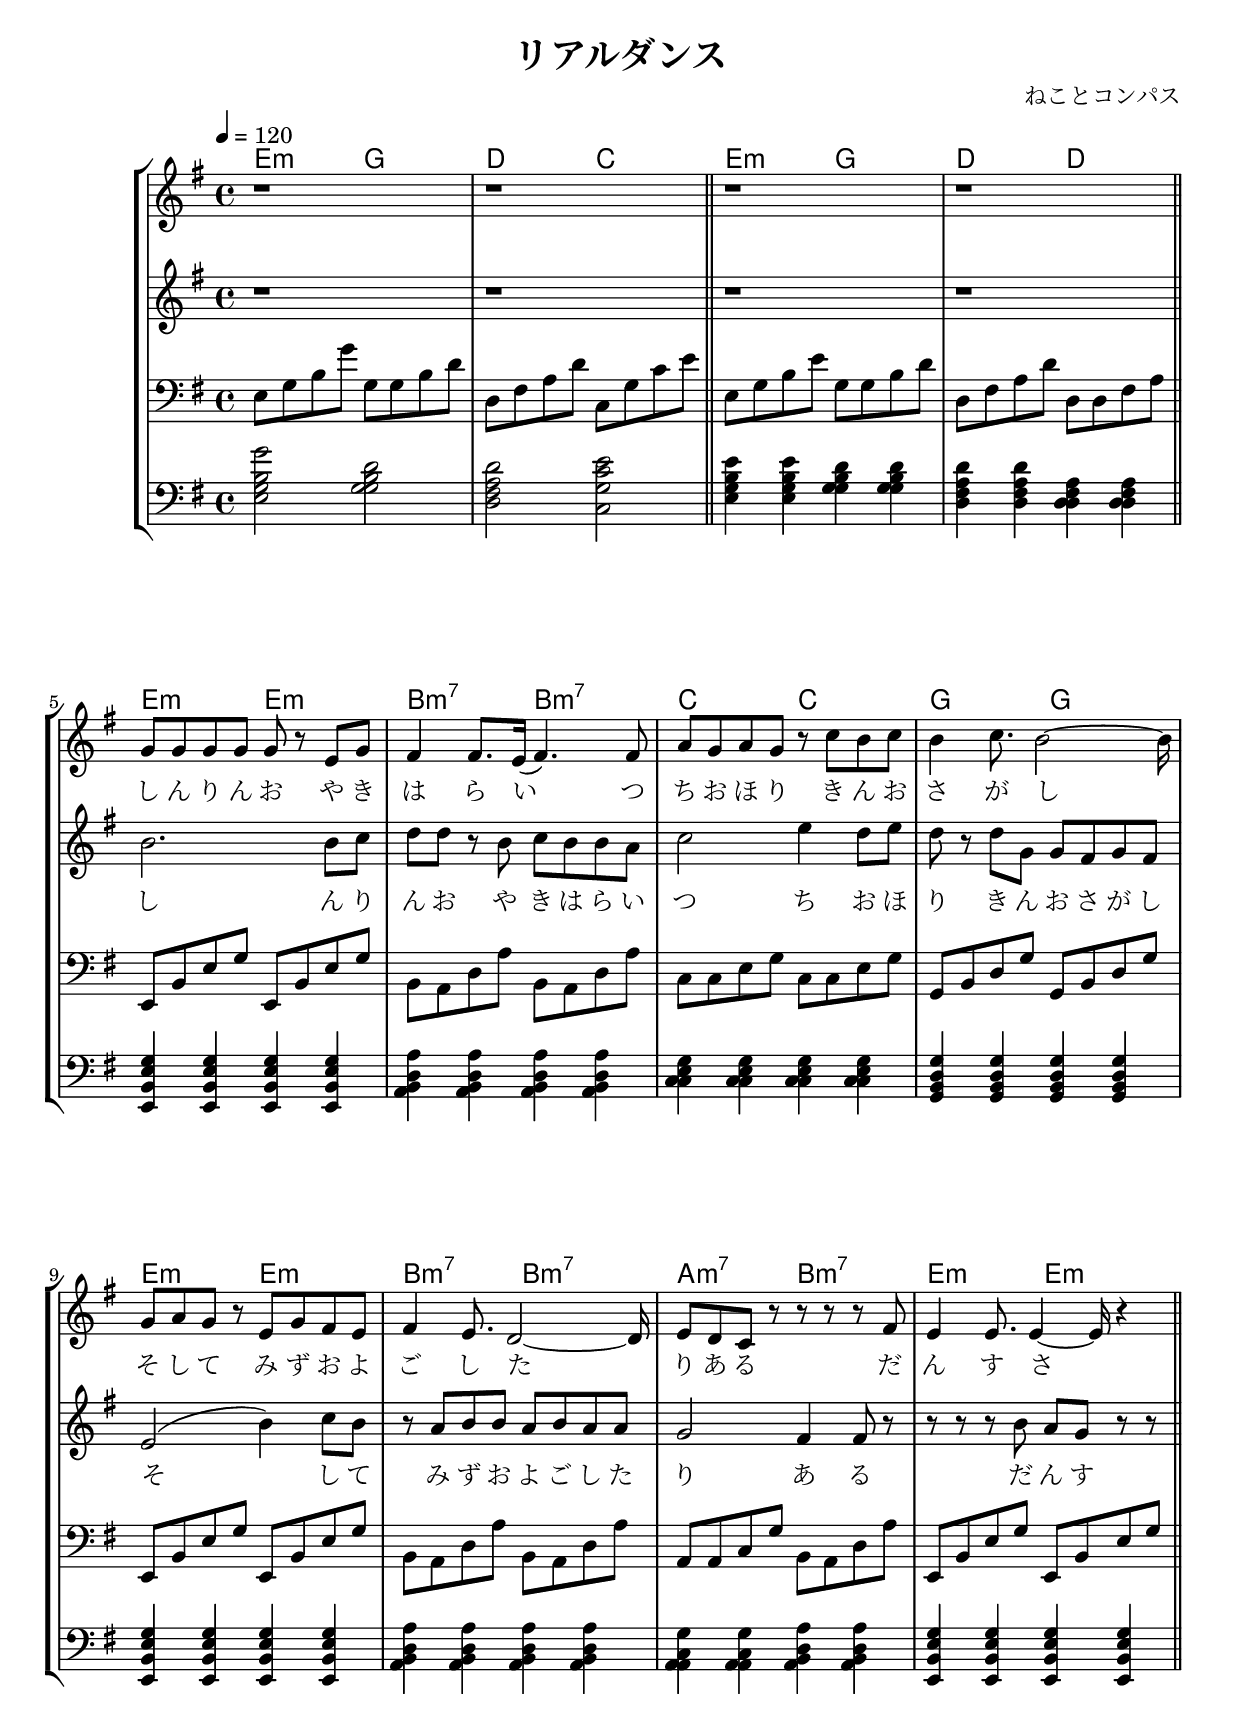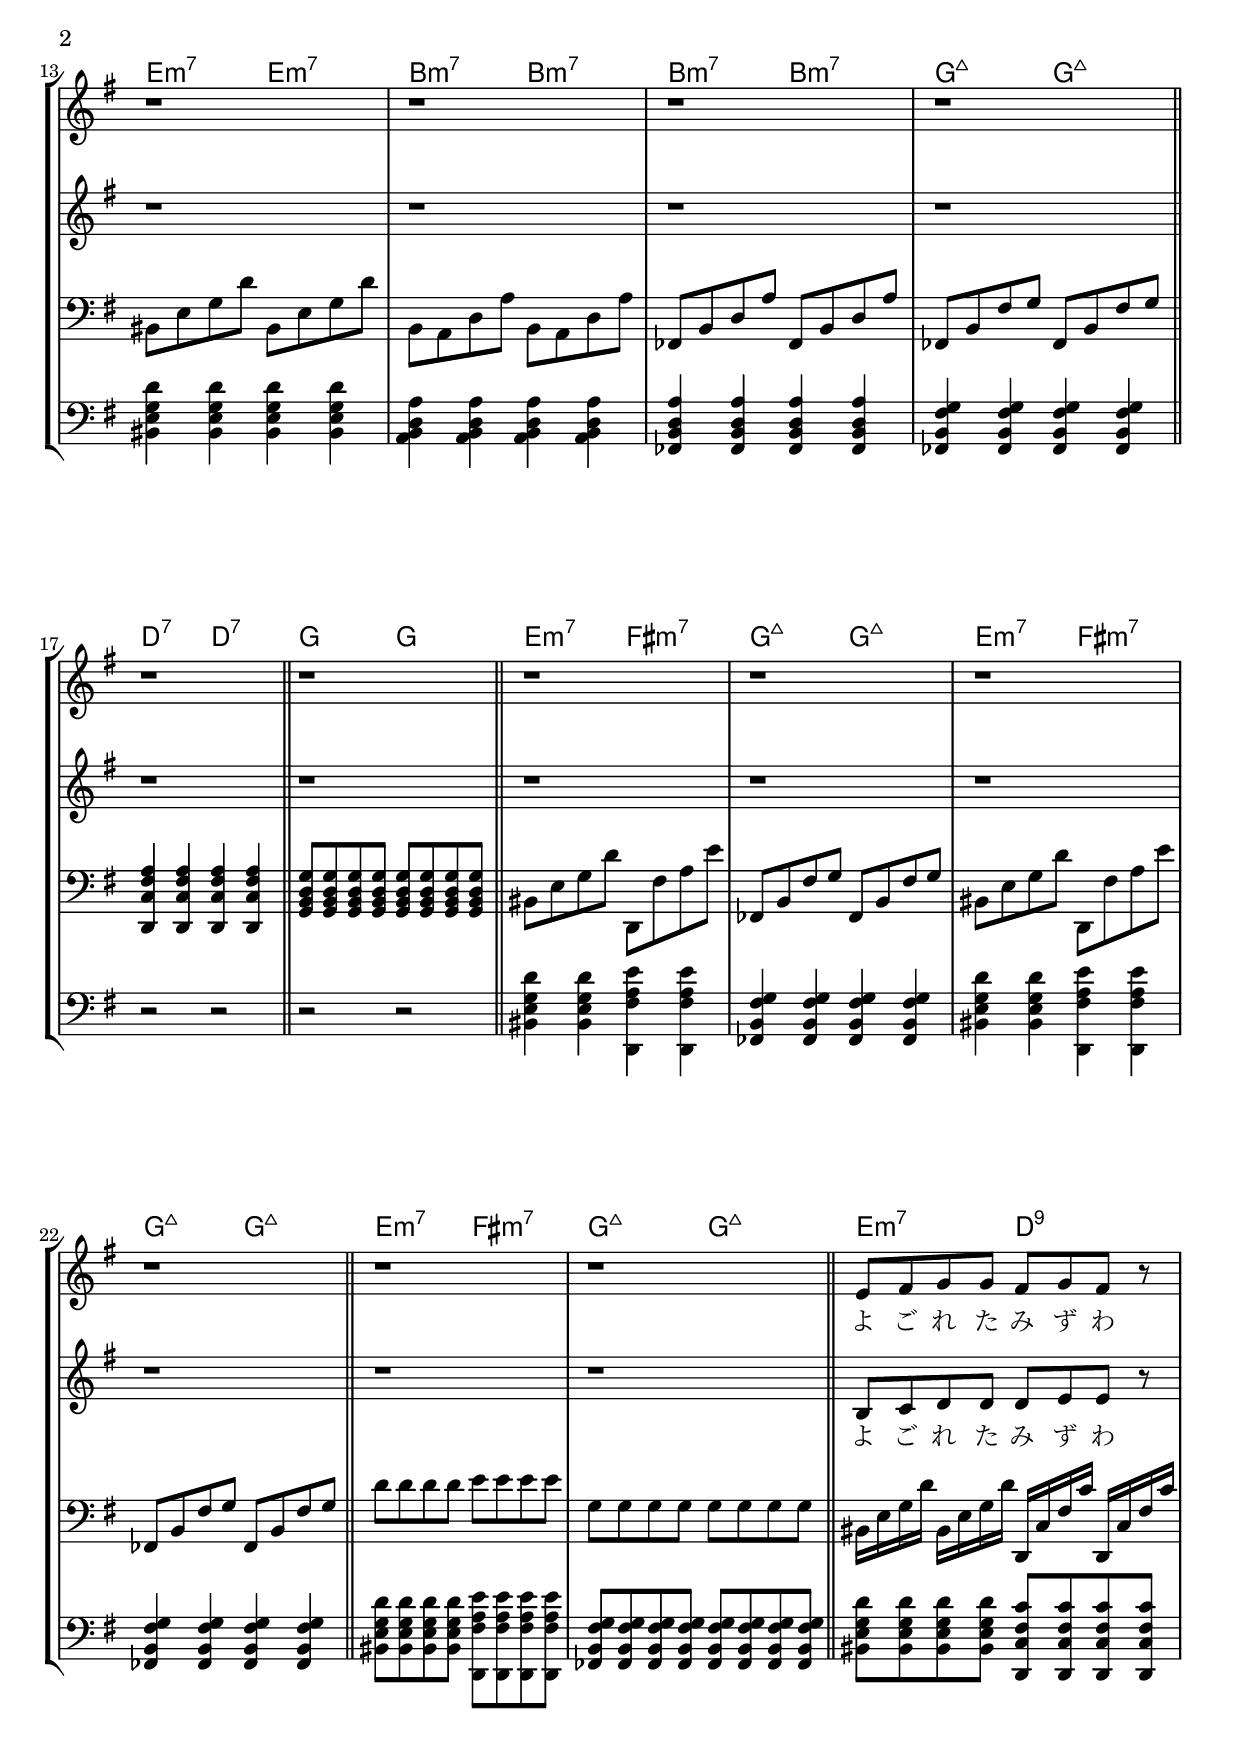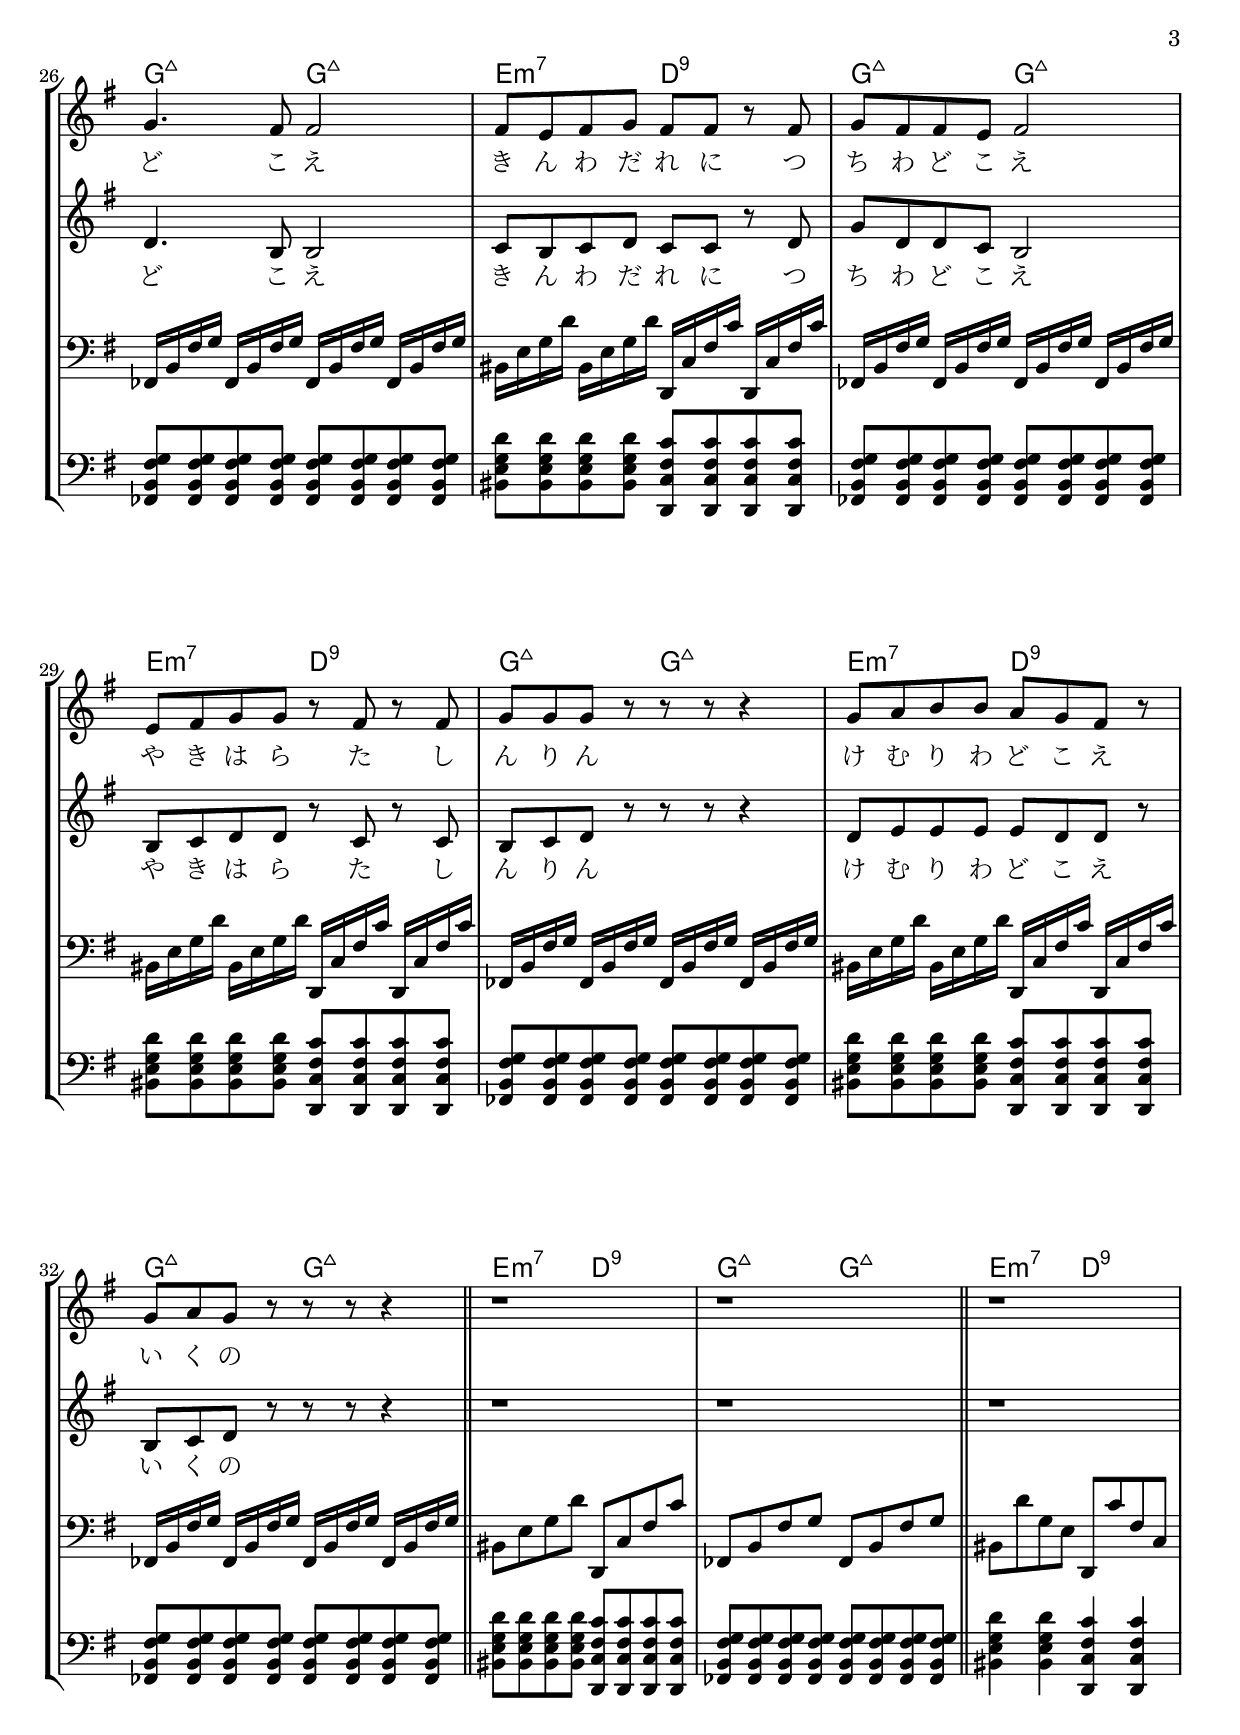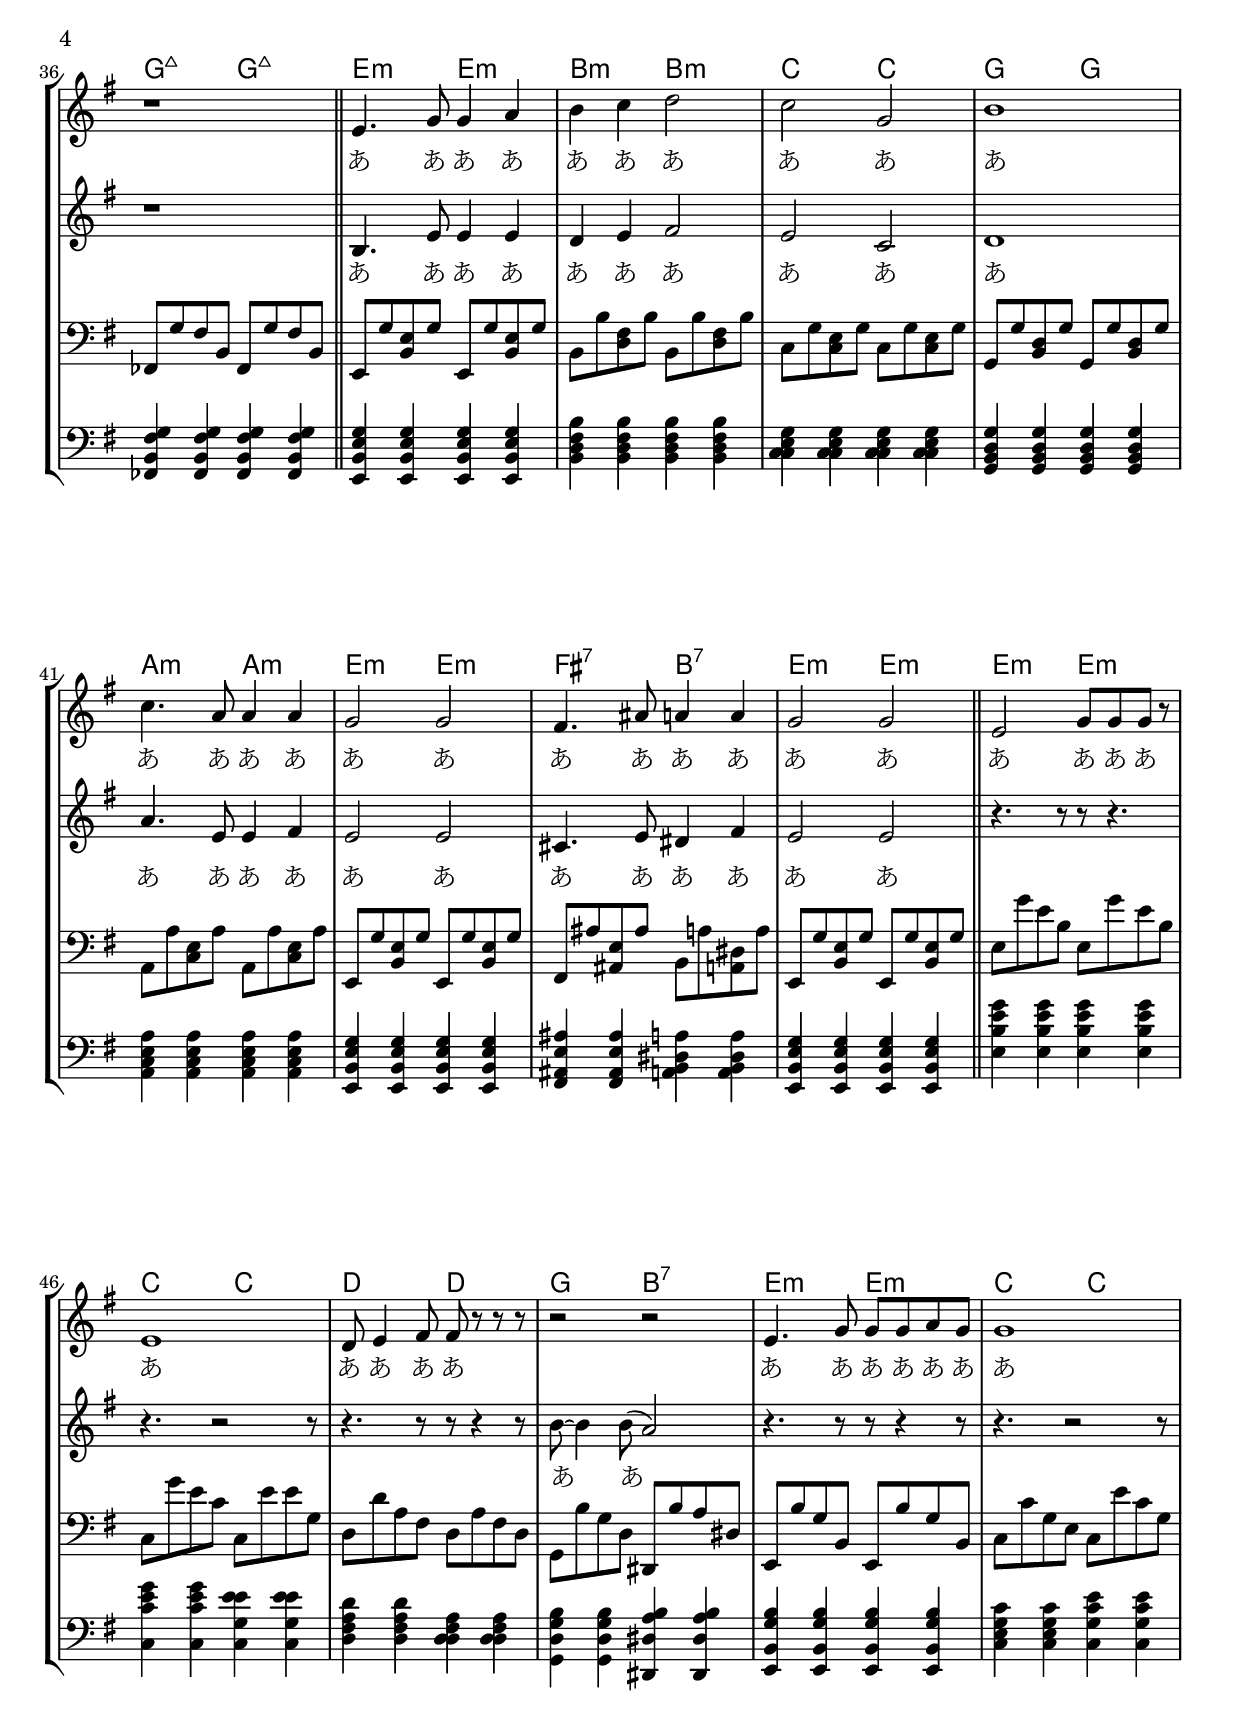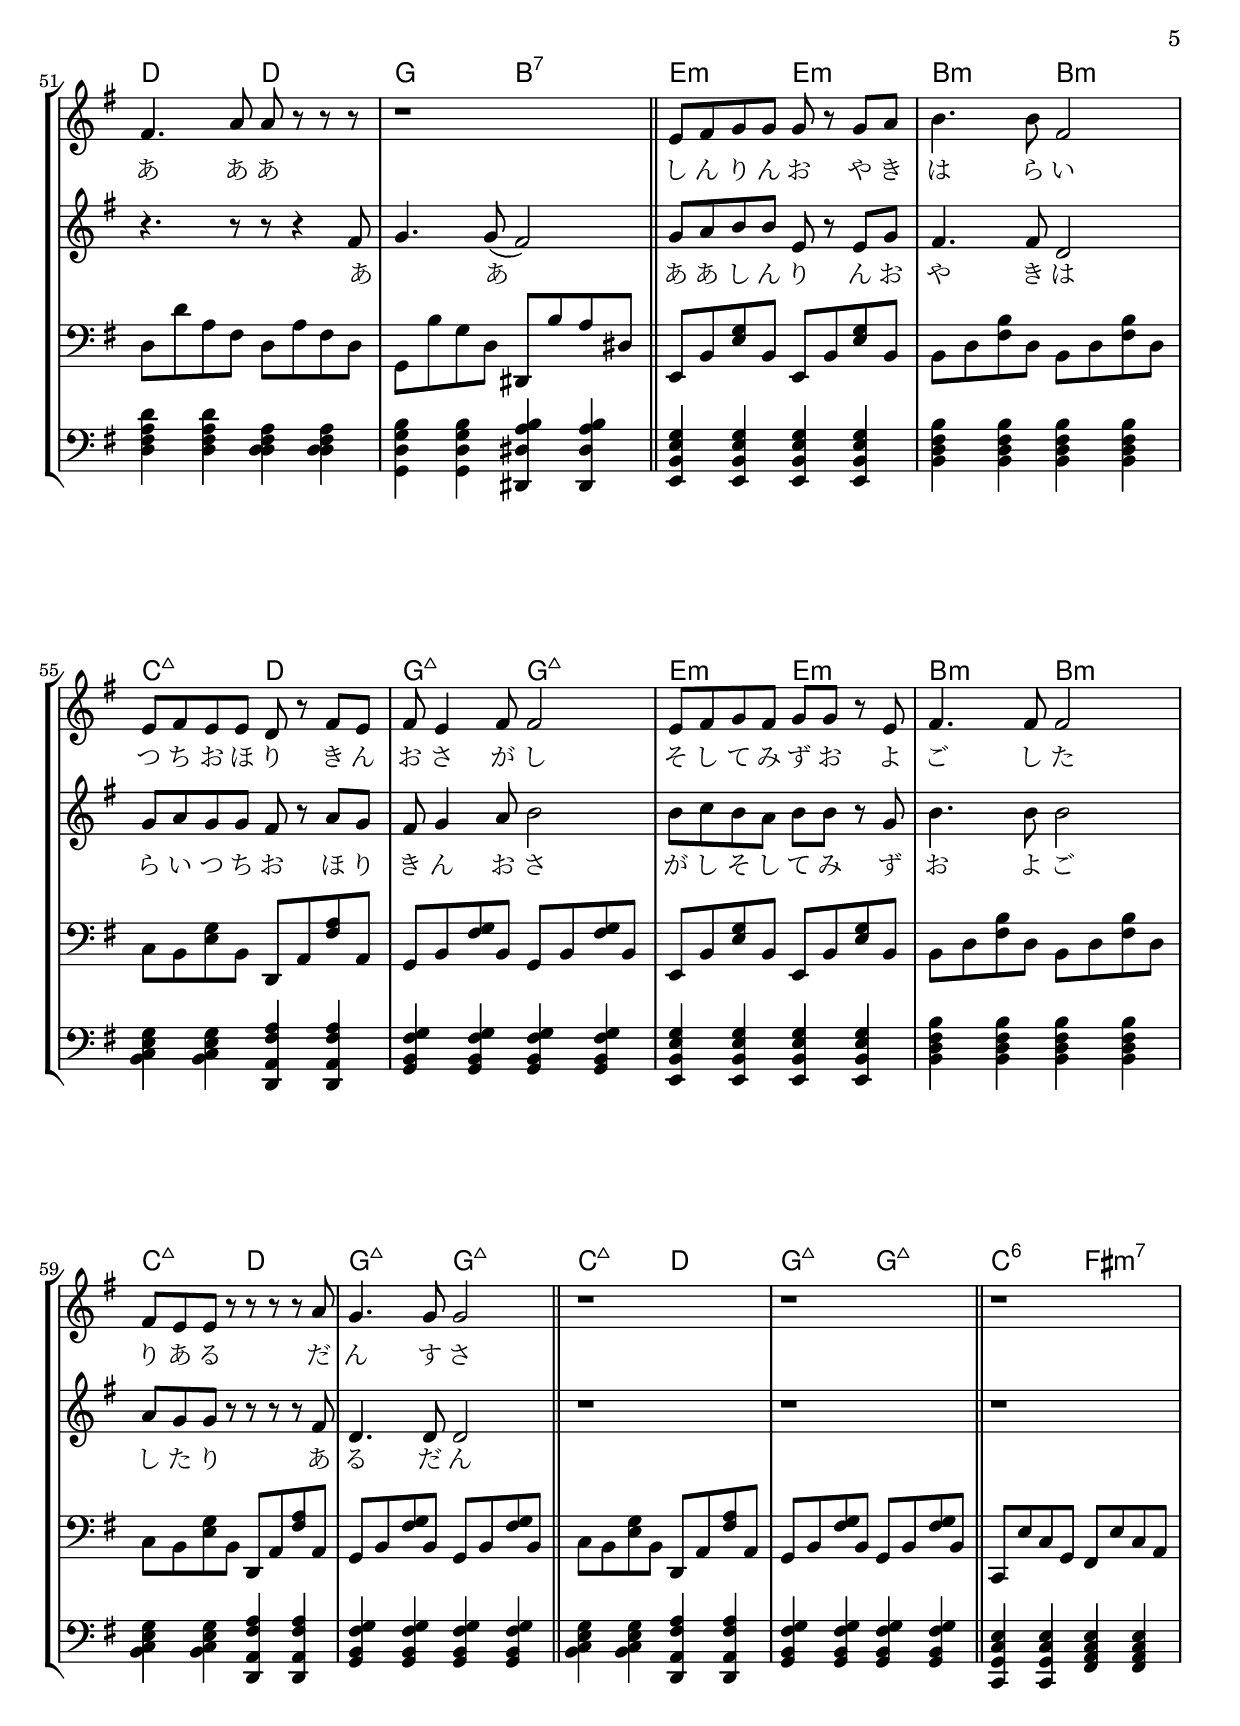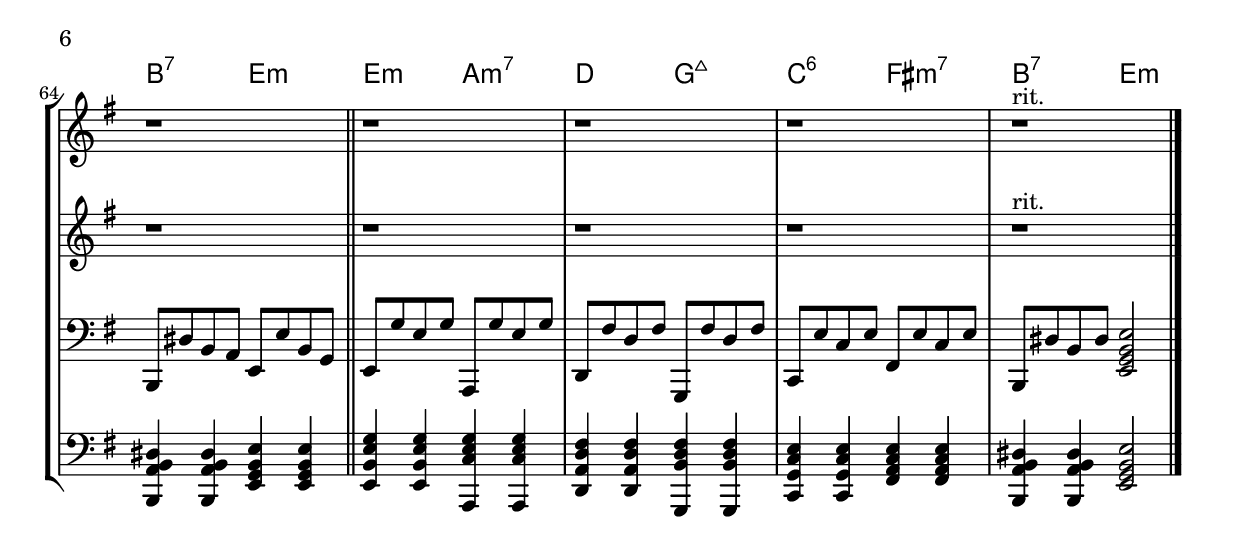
\version "2.12.1"

\header {
	title = \markup {リアルダンス}
	composer = \markup \center-column {ねことコンパス}
}

harmony = \chordmode {
	e2:m g d c 

	e:m g d d 

	e:m e:m b:min7 b:min7 c c g g e:m e:m b:min7 b:min7 a:min7 b:min7 e:m e:m 

	e:min7 e:min7 b:min7 b:min7 b:min7 b:min7 g:maj7 g:maj7 

	d:7 d:7 

	g g 

	e:min7 fis:m7 g:maj7 g:maj7 e:min7 fis:m7 g:maj7 g:maj7 

	e:min7 fis:m7 g:maj7 g:maj7 

	e:min7 d:9 g:maj7 g:maj7 e:min7 d:9 g:maj7 g:maj7 e:min7 d:9 g:maj7 g:maj7 e:min7 d:9 g:maj7 g:maj7 

	e:min7 d:9 g:maj7 g:maj7 

	e:min7 d:9 g:maj7 g:maj7 

	e:m e:m b:m b:m c c g g a:m a:m e:m e:m fis:7 b:7 e:m e:m 

	e:m e:m c c d d g b:7 e:m e:m c c d d g b:7 

	e:m e:m b:m b:m c:maj7 d g:maj7 g:maj7 e:m e:m b:m b:m c:maj7 d g:maj7 g:maj7 

	c:maj7 d g:maj7 g:maj7 

	c:6 fis:m7 b:7 e:m 

	e:m a:min7 d g:maj7 c:6 fis:m7 b:7 e:m 
}

melody = {
	\key g \major
	\tempo 4 = 120
	r1 | r1   
	r1 | r1   
	\set Staff.midiInstrument = #"mmi0.45"
	 g'8  g'8  g'8  g'8  g'8  r8  e'8  g'8 
	fis'4  fis'8.  e'16  (fis'4.)  fis'8 
	a'8  g'8  a'8  g'8  r8  c''8  b'8  c''8 
	b'4  c''8.  b'2~b'16 
	g'8  a'8  g'8  r8  e'8  g'8  fis'8  e'8 
	fis'4  e'8.  d'2~d'16 
	e'8  d'8  c'8  r8  r8  r8  r8  fis'8 
	e'4  e'8.  e'4~e'16  	r4 	r1 | r1 | r1 | r1   
	r1   
	r1   
	r1 | r1 | r1 | r1   
	r1 | r1   
	\set Staff.midiInstrument = #"fss0.39"
	e'8  fis'8  g'8  g'8  fis'8  g'8  fis'8  r8 
	g'4.  fis'8  fis'2 
	fis'8  e'8  fis'8  g'8  fis'8  fis'8  r8  fis'8 
	g'8  fis'8  fis'8  e'8  fis'2 
	e'8  fis'8  g'8  g'8  r8  fis'8  r8  fis'8 
	g'8  g'8  g'8  r8  r8  r8  r4 
	g'8  a'8  b'8  b'8  a'8  g'8  fis'8  r8 
	g'8  a'8  g'8  r8  r8  r8  r4
	r1 | r1   
	r1 | r1   
	\set Staff.midiInstrument = #"Lead 6 (voice)"
	e'4.  g'8  g'4  a'4 
	b'4  c''4  d''2 
	c''2  g'2 
	b'1 
	c''4.  a'8  a'4  a'4 
	g'2  g'2 
	fis'4.  ais'8  a'4  a'4 
	g'2  g'2
	\set Staff.midiInstrument = #"Pad 8 (sweep)"
	e'2  g'8  g'8  g'8  r8 
	e'1 
	d'8  e'4  fis'8  fis'8  r8  r8  r8 
	r2  r2 
	e'4.  g'8  g'8  g'8  a'8  g'8 
	g'1 
	fis'4.  a'8  a'8  r8  r8  r8 
	r1
	\set Staff.midiInstrument = #"mmi0.45"
	e'8  fis'8  g'8  g'8  g'8  r8  g'8  a'8 
	b'4.  b'8  fis'2 
	e'8  fis'8  e'8  e'8  d'8  r8  fis'8  e'8 
	fis'8  e'4  fis'8  fis'2 
	e'8  fis'8  g'8  fis'8  g'8  g'8  r8  e'8 
	fis'4.  fis'8  fis'2 
	fis'8  e'8  e'8  r8  r8  r8  r8  a'8 
	g'4.  g'8  g'2
	r1 | r1   
	r1 | r1   
	r1 | r1 | r1 | r1^"rit." \bar "|."
}

words = \lyricmode {
	
	
	し  ん  り  ん  お  や  き  は  ら  い  つ  ち  お  ほ  り  き  ん  お  さ  が  し  そ  し  て  み  ず  お  よ  ご  し  た  り  あ  る  だ  ん  す  さ  
	
	
	
	
	
	よ  ご  れ  た  み  ず  わ  ど  こ  え  き  ん  わ  だ  れ  に  つ  ち  わ  ど  こ  え  や  き  は  ら  た  し  ん  り  ん  け  む  り  わ  ど  こ  え  い  く  の  
	
	
	あ  あ  あ  あ  あ  あ  あ  あ  あ  あ  あ  あ  あ  あ  あ  あ  あ  あ  あ  あ  あ  あ  
	あ  あ  あ  あ  あ  あ  あ  あ  あ  あ  あ  あ  あ  あ  あ  あ  あ  あ  あ  
	し  ん  り  ん  お  や  き  は  ら  い  つ  ち  お  ほ  り  き  ん  お  さ  が  し  そ  し  て  み  ず  お  よ  ご  し  た  り  あ  る  だ  ん  す  さ  
	
	
	
}

secondmelody = {
	\key g \major
	\tempo 4 = 120
	r1 | r1   
	r1 | r1   
	\set Staff.midiInstrument = #"fss0.35"
	 b'2.  b'8  c''8 
	d''8  d''8  r8  b'8  c''8  b'8  b'8  a'8 
	c''2  e''4  d''8  e''8 
	d''8  r8  d''8  g'8  g'8  fis'8  g'8  fis'8 
	e'2  (b'4)  c''8  b'8 
	r8  a'8  b'8  b'8  a'8  b'8  a'8  a'8 
	g'2  fis'4  fis'8  r8 
	r8  r8  r8  b'8  a'8  g'8  r8  	r8 	r1 | r1 | r1 | r1   
	r1   
	r1   
	r1 | r1 | r1 | r1   
	r1 | r1   
	\set Staff.midiInstrument = #"mmi0.42"
	b8  c'8  d'8  d'8  d'8  e'8  e'8  r8 
	d'4.  b8  b2 
	c'8  b8  c'8  d'8  c'8  c'8  r8  d'8 
	g'8  d'8  d'8  c'8  b2 
	b8  c'8  d'8  d'8  r8  c'8  r8  c'8 
	b8  c'8  d'8  r8  r8  r8  r4 
	d'8  e'8  e'8  e'8  e'8  d'8  d'8  r8 
	b8  c'8  d'8  r8  r8  r8  r4
	r1 | r1   
	r1 | r1   
	\set Staff.midiInstrument = #"Lead 6 (voice)"
	b4.  e'8  e'4  e'4 
	d'4  e'4  fis'2 
	e'2  c'2 
	d'1 
	a'4.  e'8  e'4  fis'4 
	e'2  e'2 
	cis'4.  e'8  dis'4  fis'4 
	e'2  e'2
	\set Staff.midiInstrument = #"Flute"
	r4.  r8  r8  r4. 
	r4.  r2~r8 
	r4.  r8  r8  r4  r8 
	b'8  b'4  b'8  (a'2) 
	r4.  r8  r8  r4  r8 
	r4.  r2~r8 
	r4.  r8  r8  r4  fis'8 
	g'4.  g'8  (fis'2)
	\set Staff.midiInstrument = #"fss0.35"
	g'8  a'8  b'8  b'8  e'8  r8  e'8  g'8 
	fis'4.  fis'8  d'2 
	g'8  a'8  g'8  g'8  fis'8  r8  a'8  g'8 
	fis'8  g'4  a'8  b'2 
	b'8  c''8  b'8  a'8  b'8  b'8  r8  g'8 
	b'4.  b'8  b'2 
	a'8  g'8  g'8  r8  r8  r8  r8  fis'8 
	d'4.  d'8  d'2
	r1 | r1   
	r1 | r1   
	r1 | r1 | r1 | r1^"rit." \bar "|."
}

secondwords = \lyricmode {
	
	
	し  ん  り  ん  お  や  き  は  ら  い  つ  ち  お  ほ  り  き  ん  お  さ  が  し  そ  し  て  み  ず  お  よ  ご  し  た  り  あ  る  だ  ん  す  
	
	
	
	
	
	よ  ご  れ  た  み  ず  わ  ど  こ  え  き  ん  わ  だ  れ  に  つ  ち  わ  ど  こ  え  や  き  は  ら  た  し  ん  り  ん  け  む  り  わ  ど  こ  え  い  く  の  
	
	
	あ  あ  あ  あ  あ  あ  あ  あ  あ  あ  あ  あ  あ  あ  あ  あ  あ  あ  あ  あ  あ  あ  
	あ  あ  あ  あ  あ  あ  
	し  ん  り  ん  お  や  き  は  ら  い  つ  ち  お  ほ  り  き  ん  お  さ  が  し  そ  し  て  み  ず  お  よ  ご  し  た  り  あ  る  だ  ん  す  さ  
	
	
	
}

tempochange = {
	\tempo 4 = 120
	r1 | r1 \bar "||"
	\tempo 4 = 120
	r1 | r1 \bar "||"
	\tempo 4 = 120
	r1 | r1 | r1 | r1 | r1 | r1 | r1 | r1 \bar "||"
	\tempo 4 = 120
	r1 | r1 | r1 | r1 \bar "||"
	\tempo 4 = 120
	r1 \bar "||"
	\tempo 4 = 120
	r1 \bar "||"
	\tempo 4 = 120
	r1 | r1 | r1 | r1 \bar "||"
	\tempo 4 = 120
	r1 | r1 \bar "||"
	\tempo 4 = 120
	r1 | r1 | r1 | r1 | r1 | r1 | r1 | r1 \bar "||"
	\tempo 4 = 120
	r1 | r1 \bar "||"
	\tempo 4 = 120
	r1 | r1 \bar "||"
	\tempo 4 = 120
	r1 | r1 | r1 | r1 | r1 | r1 | r1 | r1 \bar "||"
	\tempo 4 = 120
	r1 | r1 | r1 | r1 | r1 | r1 | r1 | r1 \bar "||"
	\tempo 4 = 120
	r1 | r1 | r1 | r1 | r1 | r1 | r1 | r1 \bar "||"
	\tempo 4 = 120
	r1 | r1 \bar "||"
	\tempo 4 = 120
	r1 | r1 \bar "||"
	\tempo 4 = 120
	r1 | r1 | r1 | \tempo 4 = 90 r2 \tempo 4 = 80 r2 \bar "|."
}

mainacc = {
	\clef bass
	\set Staff.midiInstrument = #"Synthstrings 1"
	\key g \major
	\tempo 4 = 120
	e8 g8 b8 g'8
	g8 g8 b8 d'8
	d8 fis8 a8 d'8
	c8 g8 c'8 e'8
	\bar "||"

	\set Staff.midiInstrument = #"Synthstrings 1"
	e8 g8 b8 e'8
	g8 g8 b8 d'8
	d8 fis8 a8 d'8
	d8 d8 fis8 a8
	\bar "||"

	\set Staff.midiInstrument = #"Lead 8 (bass+lead)"
	e,8 b,8 e8 g8
	e,8 b,8 e8 g8
	b,8 a,8 d8 a8
	b,8 a,8 d8 a8
	c8 c8 e8 g8
	c8 c8 e8 g8
	g,8 b,8 d8 g8
	g,8 b,8 d8 g8
	e,8 b,8 e8 g8
	e,8 b,8 e8 g8
	b,8 a,8 d8 a8
	b,8 a,8 d8 a8
	a,8 a,8 c8 g8
	b,8 a,8 d8 a8
	e,8 b,8 e8 g8
	e,8 b,8 e8 g8
	\bar "||"

	\set Staff.midiInstrument = #"Lead 8 (bass+lead)"
	bis,8 e8 g8 d'8
	bis,8 e8 g8 d'8
	b,8 a,8 d8 a8
	b,8 a,8 d8 a8
	fes,8 b,8 d8 a8
	fes,8 b,8 d8 a8
	fes,8 b,8 fis8 g8
	fes,8 b,8 fis8 g8
	\bar "||"

	\set Staff.midiInstrument = #"Taiko Drum"
	<d, c fis a>4 <d, c fis a>4
	<d, c fis a>4 <d, c fis a>4
	\bar "||"

	\set Staff.midiInstrument = #"Taiko Drum"
	<g, b, d g>8 <g, b, d g>8 <g, b, d g>8 <g, b, d g>8
	<g, b, d g>8 <g, b, d g>8 <g, b, d g>8 <g, b, d g>8
	\bar "||"

	\set Staff.midiInstrument = #"Pad 1 (new age)"
	bis,8 e8 g8 d'8
	d,8 fis8 a8 e'8
	fes,8 b,8 fis8 g8
	fes,8 b,8 fis8 g8
	bis,8 e8 g8 d'8
	d,8 fis8 a8 e'8
	fes,8 b,8 fis8 g8
	fes,8 b,8 fis8 g8
	\bar "||"

	\set Staff.midiInstrument = #"Pad 5 (bowed)"
	d'8 d'8 d'8 d'8
	e'8 e'8 e'8 e'8
	g8 g8 g8 g8
	g8 g8 g8 g8
	\bar "||"

	\set Staff.midiInstrument = #"FX 4 (atmosphere)"
	bis,16 e g d' bis, e g d'
	d,16 c fis c' d, c fis c'
	fes,16 b, fis g fes, b, fis g
	fes,16 b, fis g fes, b, fis g
	bis,16 e g d' bis, e g d'
	d,16 c fis c' d, c fis c'
	fes,16 b, fis g fes, b, fis g
	fes,16 b, fis g fes, b, fis g
	bis,16 e g d' bis, e g d'
	d,16 c fis c' d, c fis c'
	fes,16 b, fis g fes, b, fis g
	fes,16 b, fis g fes, b, fis g
	bis,16 e g d' bis, e g d'
	d,16 c fis c' d, c fis c'
	fes,16 b, fis g fes, b, fis g
	fes,16 b, fis g fes, b, fis g
	\bar "||"

	\set Staff.midiInstrument = #"FX 4 (atmosphere)"
	bis,8 e8 g8 d'8
	d,8 c8 fis8 c'8
	fes,8 b,8 fis8 g8
	fes,8 b,8 fis8 g8
	\bar "||"

	\set Staff.midiInstrument = #"Pad 3 (polysynth)"
	bis,8 d' g e
	d,8 c' fis c
	fes,8 g fis b,
	fes,8 g fis b,
	\bar "||"

	\set Staff.midiInstrument = #"Synthstrings 2"
	e,8 g <b, e> g
	e,8 g <b, e> g
	b,8 b <d fis> b
	b,8 b <d fis> b
	c8 g <c e> g
	c8 g <c e> g
	g,8 g <b, d> g
	g,8 g <b, d> g
	a,8 a <c e> a
	a,8 a <c e> a
	e,8 g <b, e> g
	e,8 g <b, e> g
	fis,8 ais <ais, e> ais
	b,8 a <a, dis> a
	e,8 g <b, e> g
	e,8 g <b, e> g
	\bar "||"

	\set Staff.midiInstrument = #"Synth Voice"
	e8 g' e' b
	e8 g' e' b
	c8 g' e' c'
	c8 e' e' g
	d8 d' a fis
	d8 a fis d
	g,8 b g d
	dis,8 b a dis
	e,8 b g b,
	e,8 b g b,
	c8 c' g e
	c8 e' c' g
	d8 d' a fis
	d8 a fis d
	g,8 b g d
	dis,8 b a dis
	\bar "||"

	\set Staff.midiInstrument = #"Synth Bass 1"
	e,8 b, <e g> b,
	e,8 b, <e g> b,
	b,8 d <fis b> d
	b,8 d <fis b> d
	c8 b, <e g> b,
	d,8 a, <fis a> a,
	g,8 b, <fis g> b,
	g,8 b, <fis g> b,
	e,8 b, <e g> b,
	e,8 b, <e g> b,
	b,8 d <fis b> d
	b,8 d <fis b> d
	c8 b, <e g> b,
	d,8 a, <fis a> a,
	g,8 b, <fis g> b,
	g,8 b, <fis g> b,
	\bar "||"

	\set Staff.midiInstrument = #"Synth Bass 1"
	c8 b, <e g> b,
	d,8 a, <fis a> a,
	g,8 b, <fis g> b,
	g,8 b, <fis g> b,
	\bar "||"

	\set Staff.midiInstrument = #"Lead 2 (sawtooth)"
	c,8 e c g,
	fis,8 e c a,
	b,,8 dis b, a,
	e,8 e b, g,
	\bar "||"

	\set Staff.midiInstrument = #"Lead 4 (chiff)"
	e,8 g e g
	a,,8 g e g
	d,8 fis d fis
	g,,8 fis d fis
	c,8 e c e
	fis,8 e c e
	b,,8 dis b, dis
	<e, g, b, e>2
	\bar "|."
}

subacc = {
	\clef bass
	\set Staff.midiInstrument = #"Taiko Drum"
	\key g \major
	\tempo 4 = 120
	<e g b g'>2
	<g g b d'>2
	<d fis a d'>2
	<c g c' e'>2
	\bar "||"

	\set Staff.midiInstrument = #"Taiko Drum"
	<e g b e'>4 <e g b e'>4
	<g g b d'>4 <g g b d'>4
	<d fis a d'>4 <d fis a d'>4
	<d d fis a>4 <d d fis a>4
	\bar "||"

	\set Staff.midiInstrument = #"Taiko Drum"
	<e, b, e g>4 <e, b, e g>4
	<e, b, e g>4 <e, b, e g>4
	<b, a, d a>4 <b, a, d a>4
	<b, a, d a>4 <b, a, d a>4
	<c c e g>4 <c c e g>4
	<c c e g>4 <c c e g>4
	<g, b, d g>4 <g, b, d g>4
	<g, b, d g>4 <g, b, d g>4
	<e, b, e g>4 <e, b, e g>4
	<e, b, e g>4 <e, b, e g>4
	<b, a, d a>4 <b, a, d a>4
	<b, a, d a>4 <b, a, d a>4
	<a, a, c g>4 <a, a, c g>4
	<b, a, d a>4 <b, a, d a>4
	<e, b, e g>4 <e, b, e g>4
	<e, b, e g>4 <e, b, e g>4
	\bar "||"

	\set Staff.midiInstrument = #"Taiko Drum"
	<bis, e g d'>4 <bis, e g d'>4
	<bis, e g d'>4 <bis, e g d'>4
	<b, a, d a>4 <b, a, d a>4
	<b, a, d a>4 <b, a, d a>4
	<fes, b, d a>4 <fes, b, d a>4
	<fes, b, d a>4 <fes, b, d a>4
	<fes, b, fis g>4 <fes, b, fis g>4
	<fes, b, fis g>4 <fes, b, fis g>4
	\bar "||"

	\set Staff.midiInstrument = #"Acoustic grand"
	r2
	r2
	\bar "||"

	\set Staff.midiInstrument = #"Acoustic grand"
	r2
	r2
	\bar "||"

	\set Staff.midiInstrument = #"Taiko Drum"
	<bis, e g d'>4 <bis, e g d'>4
	<d, fis a e'>4 <d, fis a e'>4
	<fes, b, fis g>4 <fes, b, fis g>4
	<fes, b, fis g>4 <fes, b, fis g>4
	<bis, e g d'>4 <bis, e g d'>4
	<d, fis a e'>4 <d, fis a e'>4
	<fes, b, fis g>4 <fes, b, fis g>4
	<fes, b, fis g>4 <fes, b, fis g>4
	\bar "||"

	\set Staff.midiInstrument = #"Taiko Drum"
	<bis, e g d'>8 <bis, e g d'>8 <bis, e g d'>8 <bis, e g d'>8
	<d, fis a e'>8 <d, fis a e'>8 <d, fis a e'>8 <d, fis a e'>8
	<fes, b, fis g>8 <fes, b, fis g>8 <fes, b, fis g>8 <fes, b, fis g>8
	<fes, b, fis g>8 <fes, b, fis g>8 <fes, b, fis g>8 <fes, b, fis g>8
	\bar "||"

	\set Staff.midiInstrument = #"Taiko Drum"
	<bis, e g d'>8 <bis, e g d'>8 <bis, e g d'>8 <bis, e g d'>8
	<d, c fis c'>8 <d, c fis c'>8 <d, c fis c'>8 <d, c fis c'>8
	<fes, b, fis g>8 <fes, b, fis g>8 <fes, b, fis g>8 <fes, b, fis g>8
	<fes, b, fis g>8 <fes, b, fis g>8 <fes, b, fis g>8 <fes, b, fis g>8
	<bis, e g d'>8 <bis, e g d'>8 <bis, e g d'>8 <bis, e g d'>8
	<d, c fis c'>8 <d, c fis c'>8 <d, c fis c'>8 <d, c fis c'>8
	<fes, b, fis g>8 <fes, b, fis g>8 <fes, b, fis g>8 <fes, b, fis g>8
	<fes, b, fis g>8 <fes, b, fis g>8 <fes, b, fis g>8 <fes, b, fis g>8
	<bis, e g d'>8 <bis, e g d'>8 <bis, e g d'>8 <bis, e g d'>8
	<d, c fis c'>8 <d, c fis c'>8 <d, c fis c'>8 <d, c fis c'>8
	<fes, b, fis g>8 <fes, b, fis g>8 <fes, b, fis g>8 <fes, b, fis g>8
	<fes, b, fis g>8 <fes, b, fis g>8 <fes, b, fis g>8 <fes, b, fis g>8
	<bis, e g d'>8 <bis, e g d'>8 <bis, e g d'>8 <bis, e g d'>8
	<d, c fis c'>8 <d, c fis c'>8 <d, c fis c'>8 <d, c fis c'>8
	<fes, b, fis g>8 <fes, b, fis g>8 <fes, b, fis g>8 <fes, b, fis g>8
	<fes, b, fis g>8 <fes, b, fis g>8 <fes, b, fis g>8 <fes, b, fis g>8
	\bar "||"

	\set Staff.midiInstrument = #"Taiko Drum"
	<bis, e g d'>8 <bis, e g d'>8 <bis, e g d'>8 <bis, e g d'>8
	<d, c fis c'>8 <d, c fis c'>8 <d, c fis c'>8 <d, c fis c'>8
	<fes, b, fis g>8 <fes, b, fis g>8 <fes, b, fis g>8 <fes, b, fis g>8
	<fes, b, fis g>8 <fes, b, fis g>8 <fes, b, fis g>8 <fes, b, fis g>8
	\bar "||"

	\set Staff.midiInstrument = #"Taiko Drum"
	<bis, e g d'>4 <bis, e g d'>4
	<d, c fis c'>4 <d, c fis c'>4
	<fes, b, fis g>4 <fes, b, fis g>4
	<fes, b, fis g>4 <fes, b, fis g>4
	\bar "||"

	\set Staff.midiInstrument = #"Taiko Drum"
	<e, b, e g>4 <e, b, e g>4
	<e, b, e g>4 <e, b, e g>4
	<b, d fis b>4 <b, d fis b>4
	<b, d fis b>4 <b, d fis b>4
	<c c e g>4 <c c e g>4
	<c c e g>4 <c c e g>4
	<g, b, d g>4 <g, b, d g>4
	<g, b, d g>4 <g, b, d g>4
	<a, c e a>4 <a, c e a>4
	<a, c e a>4 <a, c e a>4
	<e, b, e g>4 <e, b, e g>4
	<e, b, e g>4 <e, b, e g>4
	<fis, ais, e ais>4 <fis, ais, e ais>4
	<b, a, dis a>4 <b, a, dis a>4
	<e, b, e g>4 <e, b, e g>4
	<e, b, e g>4 <e, b, e g>4
	\bar "||"

	\set Staff.midiInstrument = #"Taiko Drum"
	<e b e' g'>4 <e b e' g'>4
	<e b e' g'>4 <e b e' g'>4
	<c c' e' g'>4 <c c' e' g'>4
	<c g e' e'>4 <c g e' e'>4
	<d fis a d'>4 <d fis a d'>4
	<d d fis a>4 <d d fis a>4
	<g, d g b>4 <g, d g b>4
	<dis, dis a b>4 <dis, dis a b>4
	<e, b, g b>4 <e, b, g b>4
	<e, b, g b>4 <e, b, g b>4
	<c e g c'>4 <c e g c'>4
	<c g c' e'>4 <c g c' e'>4
	<d fis a d'>4 <d fis a d'>4
	<d d fis a>4 <d d fis a>4
	<g, d g b>4 <g, d g b>4
	<dis, dis a b>4 <dis, dis a b>4
	\bar "||"

	\set Staff.midiInstrument = #"Taiko Drum"
	<e, b, e g>4 <e, b, e g>4
	<e, b, e g>4 <e, b, e g>4
	<b, d fis b>4 <b, d fis b>4
	<b, d fis b>4 <b, d fis b>4
	<c b, e g>4 <c b, e g>4
	<d, a, fis a>4 <d, a, fis a>4
	<g, b, fis g>4 <g, b, fis g>4
	<g, b, fis g>4 <g, b, fis g>4
	<e, b, e g>4 <e, b, e g>4
	<e, b, e g>4 <e, b, e g>4
	<b, d fis b>4 <b, d fis b>4
	<b, d fis b>4 <b, d fis b>4
	<c b, e g>4 <c b, e g>4
	<d, a, fis a>4 <d, a, fis a>4
	<g, b, fis g>4 <g, b, fis g>4
	<g, b, fis g>4 <g, b, fis g>4
	\bar "||"

	\set Staff.midiInstrument = #"Taiko Drum"
	<c b, e g>4 <c b, e g>4
	<d, a, fis a>4 <d, a, fis a>4
	<g, b, fis g>4 <g, b, fis g>4
	<g, b, fis g>4 <g, b, fis g>4
	\bar "||"

	\set Staff.midiInstrument = #"Taiko Drum"
	<c, g, c e>4 <c, g, c e>4
	<fis, a, c e>4 <fis, a, c e>4
	<b,, a, b, dis>4 <b,, a, b, dis>4
	<e, g, b, e>4 <e, g, b, e>4
	\bar "||"

	\set Staff.midiInstrument = #"Taiko Drum"
	<e, b, e g>4 <e, b, e g>4
	<a,, c e g>4 <a,, c e g>4
	<d, a, d fis>4 <d, a, d fis>4
	<g,, b, d fis>4 <g,, b, d fis>4
	<c, g, c e>4 <c, g, c e>4
	<fis, a, c e>4 <fis, a, c e>4
	<b,, a, b, dis>4 <b,, a, b, dis>4
	<e, g, b, e>2
	\bar "|."
}

percA = {
	\drummode {
	r1 |r1 \bar "||"
	r1 |r1 \bar "||"
	r1  |r1  |r1  |r1  |r1  |r1  |r1  |r2 r8 hho4 hho8  \bar "||"
	r1  |r1  |r1  |r2 r8 hho4 hho8  \bar "||"
	r2 hho2  \bar "||"
	cymc1  \bar "||"
	\times 16/12{ r8 hh8. hh8. hh8. hh16 } |\times 16/12{ r8 hh8. hh16 hh4 r16 hh16 } |\times 16/12{ r8 hh8. hh8. hh8. hh16 } |\times 16/24{ hh4. hh1 r8 } \bar "||"
	r2 r8 hho4.  |r2 r8 hho4.  \bar "||"
	r8 cymr16 cymr16 cymr8 cymr16 cymr16 cymr8 cymr16 cymr16 cymr8 cymr8  |cymr8 cymr16 cymr16 cymr8 cymr16 cymr16 cymr8 cymr16 cymr16 cymr8 cymr8  |cymr8 cymr16 cymr16 cymr8 cymr16 cymr16 cymr8 cymr16 cymr16 cymr8 cymr16 cymr16  |cymr8 cymr16 cymr16 cymr8 cymr16 cymr16 cymr8 cymr16 cymr16 cymr8 cymr8  |r8 cymr16 cymr16 cymr8 cymr16 cymr16 cymr8 cymr16 cymr16 cymr8 cymr8  |cymr8 cymr16 cymr16 cymr8 cymr16 cymr16 cymr8 cymr16 cymr16 cymr8 cymr8  |cymr8 cymr16 cymr16 cymr8 cymr16 cymr16 cymr8 cymr16 cymr16 cymr8 cymr16 cymr16  |cymr8 cymr16 cymr16 cymr8 cymr16 cymr16 cymr8 cymr16 cymr16 cymr8 cymr8  \bar "||"
	r8 cymr16 cymr16 cymr8 cymr16 cymr16 cymr8 cymr16 cymr16 cymr8 cymr8  |cymr8 cymr16 cymr16 cymr8 cymr16 cymr16 cymr8 cymr16 cymr16 cymr8 cymr8  \bar "||"
	r8 cymr16 cymr16 cymr8 cymr16 cymr16 cymr8 cymr16 cymr16 cymr8 cymr8  |cymr8 cymr16 cymr16 cymr8 cymr16 cymr16 cymr8 cymr16 cymr16 cymr8 cymr8  \bar "||"
	r1  |r1  |r1  |r1  |r1  |r1  |r1  |r2 r8 hho4 hho8  \bar "||"
	cymr4 cymr4 cymr4 cymr4  |cymr4 cymr8 cymr16 cymr16 cymr4 cymr4  |cymr4 cymr4 cymr4 cymr4  |cymr4 cymr2.  |cymr4 cymr4 cymr4 cymr4  |cymr4 cymr8 cymr16 cymr16 cymr4 cymr4  |cymr4 cymr4 cymr4 cymr4  |cymr4 cymr2.  \bar "||"
	hh8 hh8 hh8 hh8 hh8 hh8 hh8 hh8  |hh8 hh8 hh8 hh8 hh4 hh8 hh8  |hh8 hh8 hh8 hh8 hh8 hh8 hh8 hh8  |hh8 hh8 hh8 hh2 r8  |hh8 hh8 hh8 hh8 hh8 hh8 hh8 hh8  |hh8 hh8 hh8 hh8 hh4 hh8 hh8  |hh8 hh8 hh8 hh8 hh8 hh8 hh8 hh8  |r8 hh2. r8  \bar "||"
	hh8 hh8 hh8 hh8 hh8 hh8 hh8 hh8  |r8 hh2. r8  \bar "||"
	r1  |r2. hho4  \bar "||"
	\times 16/12{ cymr8. cymr8 cymr16 cymr8. cymr8 cymr16 } |\times 16/12{ r8. cymr8 cymr16 cymr8. cymr8 cymr16 } |\times 16/12{ cymr8. cymr8 cymr16 cymr8. cymr8 cymr16 } |\times 16/12{ cymr8. cymr8 cymr4. r16 } \bar "|."
	}
}

percB = {
	\drummode {
	r1 |r1 \bar "||"
	r1 |r1 \bar "||"
	r4. hhp2 hhp8  |r4. hhp2 hhp8  |r4. hhp2 hhp8  |r4. hhp2 hhp8  |r4. hhp2 hhp8  |r4. hhp2 hhp8  |r4. hhp2 hhp8  |hhp4 hhp4 hhp4 hhp4  \bar "||"
	r4. hhp2 hhp8  |r4. hhp2 hhp8  |r4. hhp2 hhp8  |hhp4 hhp4 hhp4 hhp4  \bar "||"
	hh8 hh16 hh16 hh8 hh16 hh8 hh4. r16  \bar "||"
	r8 hho8 hho8 hho8 hho8 hho8 hho8 hho8  \bar "||"
	\times 16/12{ r2. } |\times 16/12{ r4. sn8. sn16 sn8 } |\times 16/12{ r2. } |\times 16/24{ r8 sn8 sn4 sn16 sn16 sn4 sn2 r8 } \bar "||"
	r8 hh8 hh8 hh8 hh4. hh8  |r16 hh4 hh4 hh4 r16 hh8  \bar "||"
	r4 sn2 sn4  |r4 sn8 sn4. sn4  |r4 sn2 sn4  |r4 sn8 sn4. sn4  |r4 sn2 sn4  |r4 sn8 sn4. sn4  |r4 sn2 sn4  |r4 sn2 sn8 sn16 sn16  \bar "||"
	r4 sn2 sn4  |r4 sn2 sn8 sn16 sn16  \bar "||"
	r4 sn2 sn4  |r4 sn2 sn8 sn16 sn16  \bar "||"
	r4. hhp2 hhp8  |r4. hhp2 hhp8  |r4. hhp2 hhp8  |r4. hhp2 hhp8  |r4. hhp2 hhp8  |r4. hhp2 hhp8  |r4. hhp2 hhp8  |hhp4 hhp4 hhp4 hhp4  \bar "||"
	r2 sn2  |r2 sn2  |r2 sn2  |r8 sn8 sn2.  |r2 sn2  |r2 sn2  |r2 sn2  |r8 sn8 sn2.  \bar "||"
	r4 sn8. sn8 sn8. sn8. sn16  |r4 sn8. sn8 sn8. sn4  |r4 sn8. sn8 sn8. sn8. sn16  |r8 sn8 sn4 sn8 sn16 sn8 sn8 sn16  |r4 sn8. sn8 sn8. sn8. sn16  |r4 sn8. sn8 sn8. sn4  |r4 sn8. sn8 sn8. sn8. sn16  |r4 sn2 sn4  \bar "||"
	r4 sn8. sn8 sn8. sn8. sn16  |r4 sn2 sn4  \bar "||"
	r16 hhp16 hhp8 hhp16 hhp8 hhp2 r16  |r16 hhp16 hhp8 hhp16 hhp8 hhp2 hhp16  \bar "||"
	\times 16/12{ r2 r8 hhp8 } |\times 16/12{ r2. } |\times 16/12{ r2 r8 hhp8 } |\times 16/12{ hhp2. } \bar "|."
	}
}

percC = {
	\drummode {
	r1 |r1 \bar "||"
	r1 |r1 \bar "||"
	hh4 hh4 hh4 hh4  |hh4 hh4 hh4 hh4  |hh4 hh4 hh4 hh4  |hh4 hh4 hh4 hh4  |hh4 hh4 hh4 hh4  |hh4 hh4 hh4 hh4  |hh4 hh4 hh4 hh4  |r4. hh2 r8  \bar "||"
	hh4 hh4 hh4 hh4  |hh4 hh4 hh4 hh4  |hh4 hh4 hh4 hh4  |r4. hh2 r8  \bar "||"
	r4 sn4. sn16 sn8 sn16 sn16 sn16  \bar "||"
	r1  \bar "||"
	\times 16/12{ bd4. bd4. } |\times 16/12{ bd4 r16 bd8. bd4 } |\times 16/12{ bd4. bd4. } |\times 16/24{ bd4. bd4. bd4 bd4. bd8 } \bar "||"
	r16 hhp4 hhp8 hhp8 hhp4. hhp16  |r8 hhp8 hhp8 hhp8 hhp4 r16 hhp8.  \bar "||"
	bd8. bd16 bd8. bd16 bd8. bd16 bd8. bd16  |bd8. bd16 bd8. bd16 bd8. bd16 bd4  |bd8. bd16 bd8. bd16 bd8. bd16 bd8. bd16  |bd8. bd16 bd8. bd16 bd8. bd16 bd4  |bd8. bd16 bd8. bd16 bd8. bd16 bd8. bd16  |bd8. bd16 bd8. bd16 bd8. bd16 bd4  |bd8. bd16 bd8. bd16 bd8. bd16 bd8. bd16  |bd8. bd16 bd8. bd16 bd8. bd16 bd8. bd16  \bar "||"
	bd8. bd16 bd8. bd16 bd8. bd16 bd8. bd16  |bd8. bd16 bd8. bd16 bd8. bd16 bd8. bd16  \bar "||"
	bd8. bd16 bd8. bd16 bd8. bd16 bd8. bd16  |bd8. bd16 bd8. bd16 bd8. bd16 bd8. bd16  \bar "||"
	hh4 hh4 hh4 hh4  |hh4 hh4 hh4 hh4  |hh4 hh4 hh4 hh4  |hh4 hh4 hh4 hh4  |hh4 hh4 hh4 hh4  |hh4 hh4 hh4 hh4  |hh4 hh4 hh4 hh4  |r4. hh2 r8  \bar "||"
	bd2. r8 bd8  |bd2. r8 bd8  |bd2. r8 bd8  |bd4. bd8 bd4. bd8  |bd2. r8 bd8  |bd2. r8 bd8  |bd2. r8 bd8  |bd2 r8 bd4.  \bar "||"
	bd8 bd4 bd2 bd8  |bd8 bd2 bd4.  |bd8 bd4 bd2 bd8  |bd4 r16 bd8. bd2  |bd8 bd4 bd2 bd8  |bd8 bd2 bd4.  |bd8 bd4 bd2 bd8  |bd8 bd4. bd4. bd8  \bar "||"
	bd8 bd4 bd2 bd8  |bd8 bd4. bd4. bd8  \bar "||"
	hh8. hh8. hh2 r8  |hh8. hh8. hh4 hh4 hh8  \bar "||"
	\times 16/12{ bd4. bd4 r16 bd16 } |\times 16/12{ bd4. bd4. } |\times 16/12{ bd4. bd4 r16 bd16 } |\times 16/12{ bd4 r16 bd16 bd4. } \bar "|."
	}
}

percD = {
	\drummode {
	r1 |r1 \bar "||"
	r1 |r1 \bar "||"
	bd2. r8 bd8  |bd8. bd8. bd2 bd8  |bd2. r8 bd8  |bd8. bd8. bd2 bd8  |bd2. r8 bd8  |bd8. bd8. bd2 bd8  |bd2. r8 bd8  |bd8. bd4. r16 bd4 bd8  \bar "||"
	bd2. r8 bd8  |bd8. bd8. bd2 bd8  |bd2. r8 bd8  |bd8. bd4. r16 bd4 bd8  \bar "||"
	bd4. bd8. bd4. r16  \bar "||"
	r8 sn4 sn4 sn4 sn8  \bar "||"
	\times 16/12{ r8. hho4. hho8. } |\times 16/12{ r8. hho2 r16 } |\times 16/12{ r8. hho4. hho8. } |\times 16/24{ r1 r2 } \bar "||"
	r8. sn2 r16 sn4  |r8. sn2 r16 sn4  \bar "||"
	r1  |r2 r16 tommh4. r16  |r1  |r2 r16 tommh4. r16  |r1  |r2 r16 tommh4. r16  |r1  |r4. tommh2 r8  \bar "||"
	r1  |r4. tommh2 r8  \bar "||"
	r1  |r4. tommh2 r8  \bar "||"
	bd2. r8 bd8  |bd8. bd8. bd2 bd8  |bd2. r8 bd8  |bd8. bd8. bd2 bd8  |bd2. r8 bd8  |bd8. bd8. bd2 bd8  |bd2. r8 bd8  |bd8. bd4. r16 bd4 bd8  \bar "||"
	r1 |r1 |r1 |r2 r8 tommh8 tommh4  |r1 |r1 |r1 |r8. tommh8. tommh2 r8  \bar "||"
	r1  |r2 r8 hho4.  |r1  |r4. r16 hho2 r16  |r1  |r2 r8 hho4.  |r1  |r4. r16 hho2 r16  \bar "||"
	r1  |r2 r8 hho4.  \bar "||"
	r2 ss2  |r2 ss2  \bar "||"
	\times 16/12{ r2. } |\times 16/12{ rb2. } |\times 16/12{ r2. } |\times 16/12{ rb2. } \bar "|."
	}
}

percE = {
	\drummode {
	r1 |r1 \bar "||"
	r1 |r1 \bar "||"
	r1 | r1 | r1 | r1 | r1 | r1 | r1 | r1 \bar "||"
	r1 | r1 | r1 | r1 \bar "||"
	r2. cymc4  \bar "||"
	bd4 bd16 bd8. bd8. bd8 bd8.  \bar "||"
	\times 16/12{ hhp4. hhp4. } |\times 16/12{ hhp2 hhp4 } |\times 16/12{ hhp4. hhp4. } |\times 16/24{ r4 hhp2 hhp2. } \bar "||"
	bd4. bd8 bd2  |bd4. bd8 bd4 bd4  \bar "||"
	r1  |r2. r8 toml8  |r1  |r2. r8 toml8  |r1  |r2. r8 toml8  |r1  |r2 r16 toml4. r16  \bar "||"
	r1  |r2 r16 toml4. r16  \bar "||"
	r1  |r2 r16 toml4. r16  \bar "||"
	r1 | r1 | r1 | r1 | r1 | r1 | r1 | r1 \bar "||"
	r1 |r1 |r1 |r2. r8 toml8  |r1 |r1 |r1 |r2. toml8 toml8  \bar "||"
	r1 |r1 |r1 |r1 |r1 |r1 |r1 |cymc1  \bar "||"
	r1 |cymc1  \bar "||"
	bd2 r8 bd4 bd8  |bd4. bd4 bd4.  \bar "||"
	r1 |r1 |r1 |\times 16/12{ r4. sn8 sn4 } \bar "|."
	}
}

percF = {
	\drummode {
	r1 | r1 \bar "||"
	r1 | r1 \bar "||"
	r1 | r1 | r1 | r1 | r1 | r1 | r1 | r1 \bar "||"
	r1 | r1 | r1 | r1 \bar "||"
	r1 \bar "||"
	r1 \bar "||"
	\times 16/12{ r2. } |\times 16/12{ r2 r8. tomml16 } |\times 16/12{ r2. } |\times 16/24{ r1 r8 tomml8 tomml4 } \bar "||"
	cymc1  |cymc1  \bar "||"
	cymc1  |r1 |r1 |r1 |cymc1  |r1 |r1 |r1 \bar "||"
	cymc1  |r1 \bar "||"
	cymc1  |r1 \bar "||"
	r1 | r1 | r1 | r1 | r1 | r1 | r1 | r1 \bar "||"
	r1 |r1 |r1 |r1 |r1 |r1 |r1 |hho1  \bar "||"
	r1 |r1 |r1 |r1 |r1 |r1 |r1 |r4 r16 tommh16 tommh4. tommh4  \bar "||"
	r1 |r4 r16 tommh16 tommh4. tommh4  \bar "||"
	r1 | r1 \bar "||"
	r1 |r1 |r1 |\times 16/12{ r2 r16 tommh16 tommh8 } \bar "|."
	}
}

percG = {
	\drummode {
	r1 | r1 \bar "||"
	r1 | r1 \bar "||"
	r1 | r1 | r1 | r1 | r1 | r1 | r1 | r1 \bar "||"
	r1 | r1 | r1 | r1 \bar "||"
	r1 \bar "||"
	r1 \bar "||"
	r1 |r1 |r1 |\times 16/24{ r1 r4. tomfh8 } \bar "||"
	r1 |r4. r16 tommh2 r16  \bar "||"
	r1 | r1 | r1 | r1 | r1 | r1 | r1 | r1 \bar "||"
	r1 | r1 \bar "||"
	r1 | r1 \bar "||"
	r1 | r1 | r1 | r1 | r1 | r1 | r1 | r1 \bar "||"
	r1 | r1 | r1 | r1 | r1 | r1 | r1 | r1 \bar "||"
	r1 |r1 |r1 |r1 |r1 |r1 |r1 |r4. r16 tomml4. tomml8.  \bar "||"
	r1 |r4. r16 tomml4. tomml8.  \bar "||"
	r1 | r1 \bar "||"
	r1 |r1 |r1 |\times 16/12{ r2 r8. toml16 } \bar "|."
	}
}

percH = {
	\drummode {
	r1 | r1 \bar "||"
	r1 | r1 \bar "||"
	r1 | r1 | r1 | r1 | r1 | r1 | r1 | r1 \bar "||"
	r1 | r1 | r1 | r1 \bar "||"
	r1 \bar "||"
	r1 \bar "||"
	r1 | r1 | r1 | r1 \bar "||"
	r1 |r2. r8 toml8  \bar "||"
	r1 | r1 | r1 | r1 | r1 | r1 | r1 | r1 \bar "||"
	r1 | r1 \bar "||"
	r1 | r1 \bar "||"
	r1 | r1 | r1 | r1 | r1 | r1 | r1 | r1 \bar "||"
	r1 | r1 | r1 | r1 | r1 | r1 | r1 | r1 \bar "||"
	r1 |r1 |r1 |r1 |r1 |r1 |r1 |r2 r16 toml8 toml4 r16  \bar "||"
	r1 |r2 r16 toml8 toml4 r16  \bar "||"
	r1 | r1 \bar "||"
	r1 | r1 | r1 | r1 \bar "|."
	}
}

percI = {
	\drummode {
	r1 | r1 \bar "||"
	r1 | r1 \bar "||"
	r1 | r1 | r1 | r1 | r1 | r1 | r1 | r1 \bar "||"
	r1 | r1 | r1 | r1 \bar "||"
	r1 \bar "||"
	r1 \bar "||"
	r1 | r1 | r1 | r1 \bar "||"
	r1 | r1 \bar "||"
	r1 | r1 | r1 | r1 | r1 | r1 | r1 | r1 \bar "||"
	r1 | r1 \bar "||"
	r1 | r1 \bar "||"
	r1 | r1 | r1 | r1 | r1 | r1 | r1 | r1 \bar "||"
	r1 | r1 | r1 | r1 | r1 | r1 | r1 | r1 \bar "||"
	r1 |r1 |r1 |r1 |r1 |r1 |r1 |r2 r8 tomfh4 tomfh8  \bar "||"
	r1 |r2 r8 tomfh4 tomfh8  \bar "||"
	r1 | r1 \bar "||"
	r1 | r1 | r1 | r1 \bar "|."
	}
}

\score {
	<<
		\new StaffGroup <<
			\new ChordNames {\harmony}
			\new Voice = "melody" {\melody}
			\new Lyrics \lyricsto "melody" \words
			\new Voice = "secondmelody" {\secondmelody}
			\new Lyrics \lyricsto "secondmelody" \secondwords
			\new Staff = "mainacc" {\mainacc}
			\new Staff = "subacc" {\subacc}
		>>
	>>
	\layout { }
}
